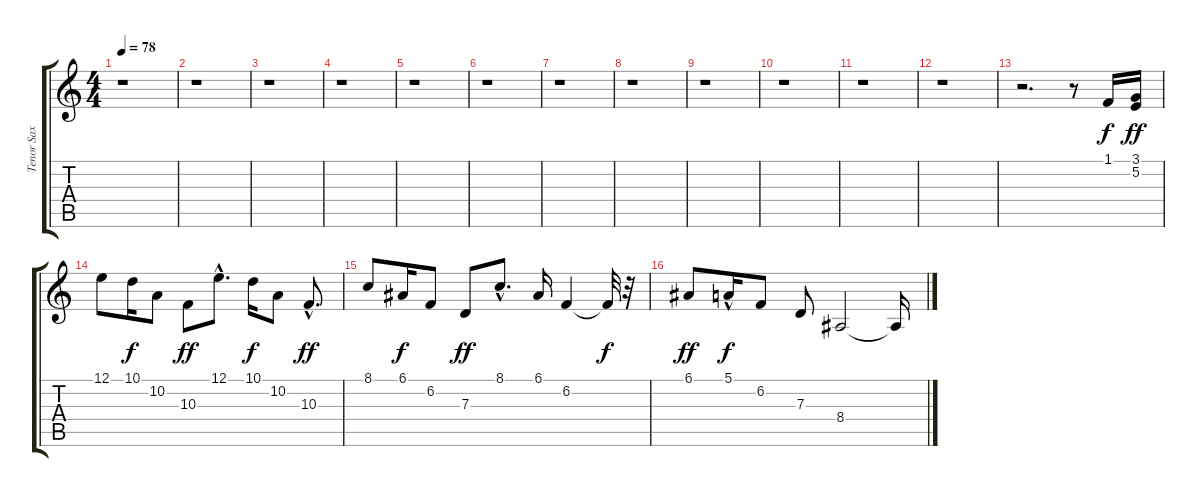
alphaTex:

\track ("Tenor Sax           " "Tenor Sax ") {instrument tenorsax}
\staff {score tabs}
\tuning (E4 B3 G3 D3 A2 E2) {hide}
\ts (4 4)
\tempo 78
\clef g2
\ks c
r.1{dy f} |
r.1 |
r.1 |
r.1 |
r.1 |
r.1 |
r.1 |
r.1 |
r.1 |
r.1 |
r.1 |
r.1 |
r.2{d} r.8 1.1.16 (3.1 5.2).16{dy ff} |
12.1.8 10.1.16{dy f} 10.2.8 10.3.8{dy ff} 12.1{hac}.8{d} 10.1.16{dy f} 10.2.8 10.3{hac}.8{d dy ff} |
8.1.8 6.1.16{dy f} 6.2.8 7.3.8{dy ff} 8.1{hac}.8{d} 6.1.16 6.2.4 6.2{t}.32{dy f} r.32 |
6.1.8{dy ff} 5.1{hac}.16{dy f} 6.2.8 7.3.8 8.4.2 8.4{t}.16
